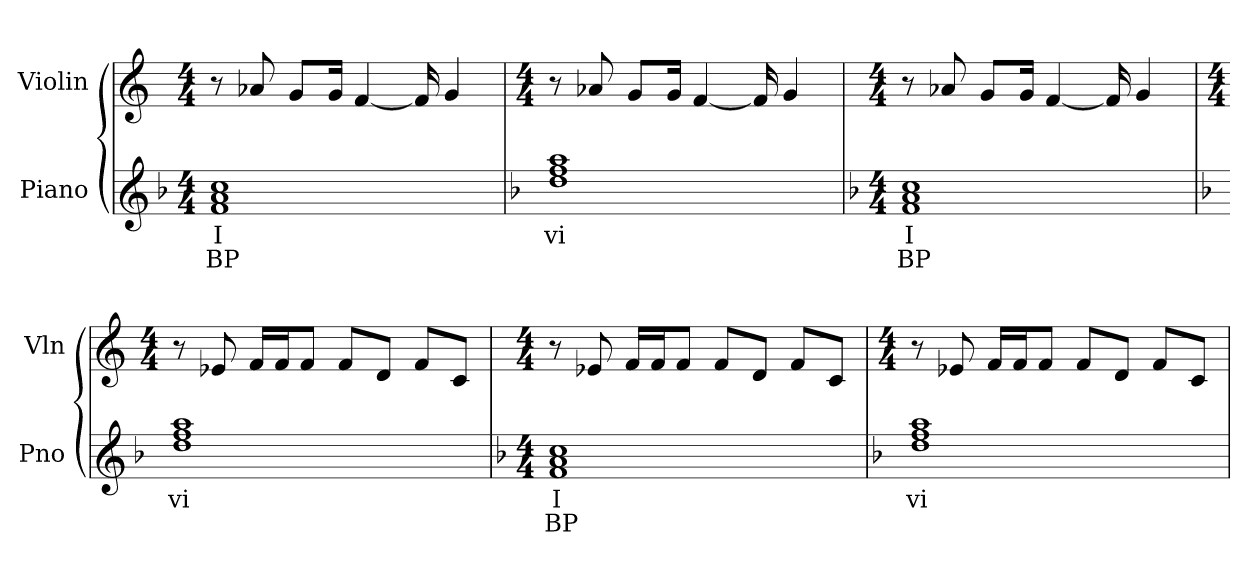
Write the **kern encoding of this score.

**kern	**text	**text	**kern
*part2	*part2	*part2	*part1
*staff2	*staff2	*staff2	*staff1
*I"Piano	*	*	*I"Violin
*I'Pno	*	*	*I'Vln
*k[b-]	*	*	*
*F:	*	*	*
*M4/4	*	*	*M4/4
=	=	=	=
1f 1a 1cc	I	BP	8r
.	.	.	8a-X
.	.	.	8gL
.	.	.	16gJk
.	.	.	[4f
.	.	.	16f]
.	.	.	4g
=	=	=	=
*k[b-]	*	*	*
*F:	*	*	*
*	*	*	*M4/4
1dd 1ff 1aa	vi	.	8r
.	.	.	8a-X
.	.	.	8gL
.	.	.	16gJk
.	.	.	[4f
.	.	.	16f]
.	.	.	4g
=	=	=	=
*k[b-]	*	*	*
*F:	*	*	*
*M4/4	*	*	*M4/4
1f 1a 1cc	I	BP	8r
.	.	.	8a-X
.	.	.	8gL
.	.	.	16gJk
.	.	.	[4f
.	.	.	16f]
.	.	.	4g
=	=	=	=
*k[b-]	*	*	*
*F:	*	*	*
*	*	*	*M4/4
1dd 1ff 1aa	vi	.	8r
.	.	.	8e-X
.	.	.	16fLL
.	.	.	16fJ
.	.	.	8fJ
.	.	.	8fL
.	.	.	8dJ
.	.	.	8fL
.	.	.	8cJ
=	=	=	=
*k[b-]	*	*	*
*F:	*	*	*
*M4/4	*	*	*M4/4
1f 1a 1cc	I	BP	8r
.	.	.	8e-X
.	.	.	16fLL
.	.	.	16fJ
.	.	.	8fJ
.	.	.	8fL
.	.	.	8dJ
.	.	.	8fL
.	.	.	8cJ
=	=	=	=
*k[b-]	*	*	*
*F:	*	*	*
*	*	*	*M4/4
1dd 1ff 1aa	vi	.	8r
.	.	.	8e-X
.	.	.	16fLL
.	.	.	16fJ
.	.	.	8fJ
.	.	.	8fL
.	.	.	8dJ
.	.	.	8fL
.	.	.	8cJ
=	=	=	=
*-	*-	*-	*-
